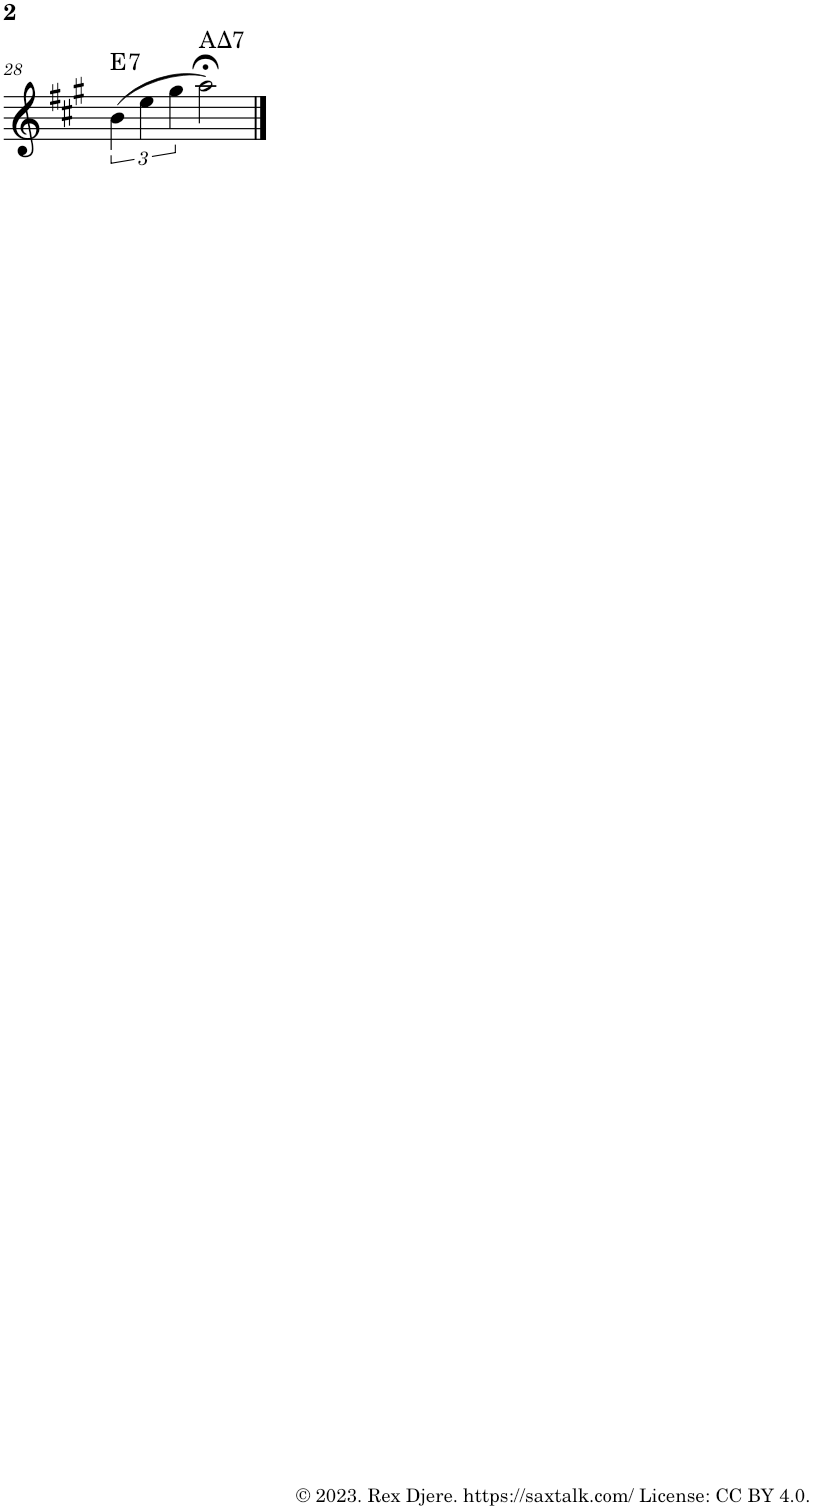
**kern	**harte
*part1	*part1
*staff1	*
*I"Alto Saxophone	*
*I'A. Sax.	*
!!LO:PB:g=z
*clefG2	*
*Trd5c9	*
*k[f#c#g#]	*
*M4/4	*
=28	=28
!	!LO:H:kt=7
(6b\	E:7
6ee\	.
6gg#\	.
!	!LO:H:kt=7
2aa;<\)	A:maj7
==	==
*-	*-
